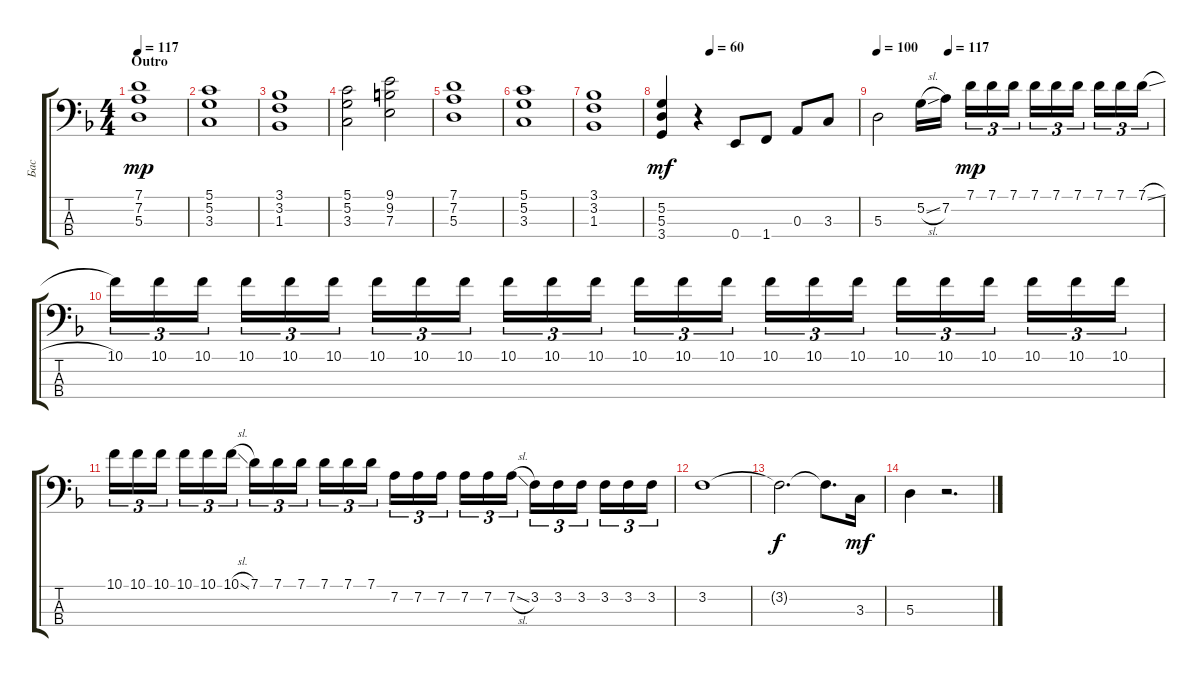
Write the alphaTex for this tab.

\track ("Бас" "Бас") {instrument electricbassfinger}
\staff {score tabs}
\tuning (G2 D2 A1 E1) {hide}
\ts (4 4)
\section ("" "Outro")
\tempo 117
\clef f4
\ks dminor
(7.1 7.2 5.3).1{dy mp} |
(5.1 5.2 3.3).1 |
(3.1 3.2 1.3).1 |
(5.1 5.2 3.3).2 (9.1 9.2 7.3).2 |
(7.1 7.2 5.3).1 |
(5.1 5.2 3.3).1 |
(3.1 3.2 1.3).1 |
\tempo (60 0.25)
(5.2 5.3 3.4).4{dy mf} r.4 0.4.8 1.4.8 0.3.8 3.3.8 |
\tempo 100
\tempo (117 0.25)
5.3.2 5.2{sl}.16 7.2.16{beam splitsecondary} 7.1.16{tu (3 2) dy mp} 7.1.16{tu (3 2)} 7.1.16{tu (3 2)} 7.1.16{tu (3 2)} 7.1.16{tu (3 2)} 7.1.16{tu (3 2) beam splitsecondary} 7.1.16{tu (3 2)} 7.1.16{tu (3 2)} 7.1{sl}.16{tu (3 2)} |
10.1.16{tu (3 2)} 10.1.16{tu (3 2)} 10.1.16{tu (3 2) beam splitsecondary} 10.1.16{tu (3 2)} 10.1.16{tu (3 2)} 10.1.16{tu (3 2)} 10.1.16{tu (3 2)} 10.1.16{tu (3 2)} 10.1.16{tu (3 2) beam splitsecondary} 10.1.16{tu (3 2)} 10.1.16{tu (3 2)} 10.1.16{tu (3 2)} 10.1.16{tu (3 2)} 10.1.16{tu (3 2)} 10.1.16{tu (3 2) beam splitsecondary} 10.1.16{tu (3 2)} 10.1.16{tu (3 2)} 10.1.16{tu (3 2)} 10.1.16{tu (3 2)} 10.1.16{tu (3 2)} 10.1.16{tu (3 2) beam splitsecondary} 10.1.16{tu (3 2)} 10.1.16{tu (3 2)} 10.1.16{tu (3 2)} |
10.1.16{tu (3 2)} 10.1.16{tu (3 2)} 10.1.16{tu (3 2) beam splitsecondary} 10.1.16{tu (3 2)} 10.1.16{tu (3 2)} 10.1{sl}.16{tu (3 2)} 7.1.16{tu (3 2)} 7.1.16{tu (3 2)} 7.1.16{tu (3 2) beam splitsecondary} 7.1.16{tu (3 2)} 7.1.16{tu (3 2)} 7.1.16{tu (3 2)} 7.2.16{tu (3 2)} 7.2.16{tu (3 2)} 7.2.16{tu (3 2) beam splitsecondary} 7.2.16{tu (3 2)} 7.2.16{tu (3 2)} 7.2{sl}.16{tu (3 2)} 3.2.16{tu (3 2)} 3.2.16{tu (3 2)} 3.2.16{tu (3 2) beam splitsecondary} 3.2.16{tu (3 2)} 3.2.16{tu (3 2)} 3.2.16{tu (3 2)} |
3.2.1 |
3.2{t}.2{d dy f} 3.2{t}.8{d} 3.3.16{dy mf} |
5.3.4 r.2{d}
